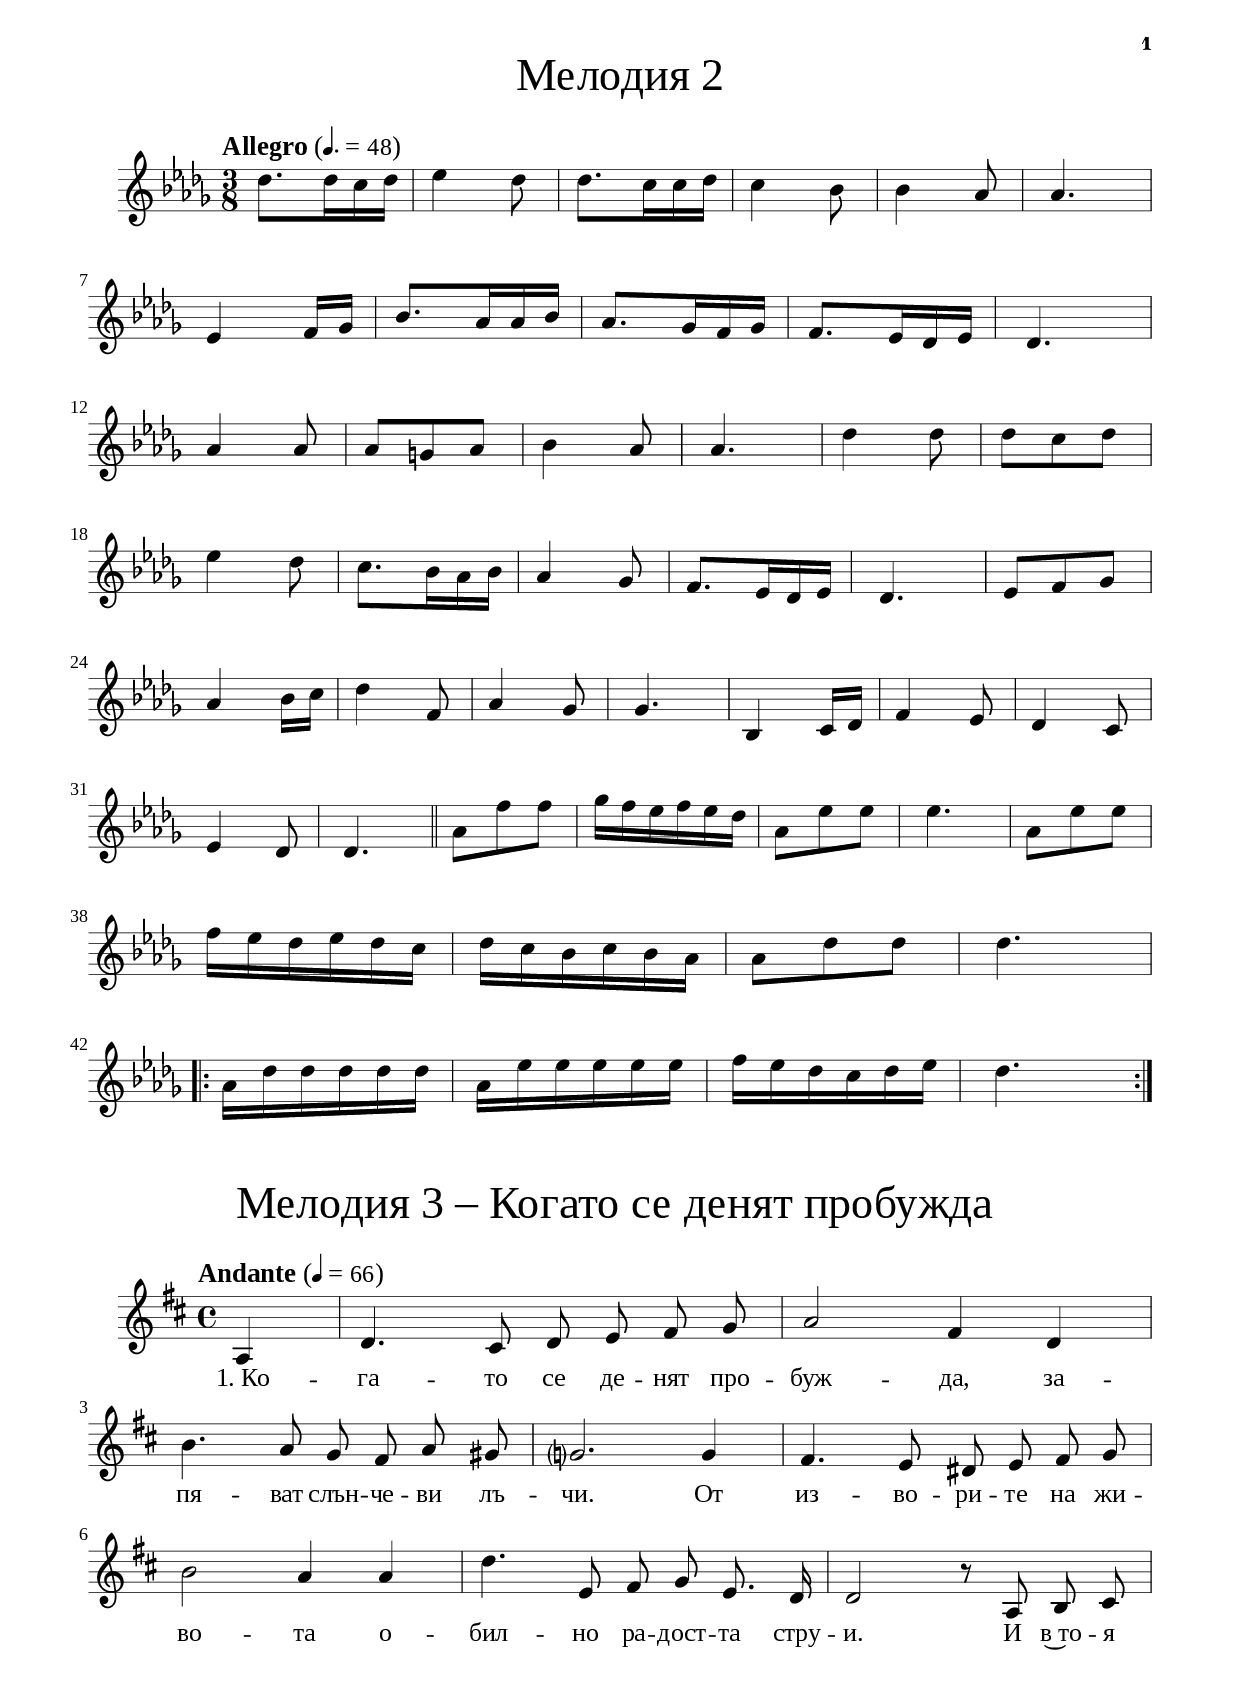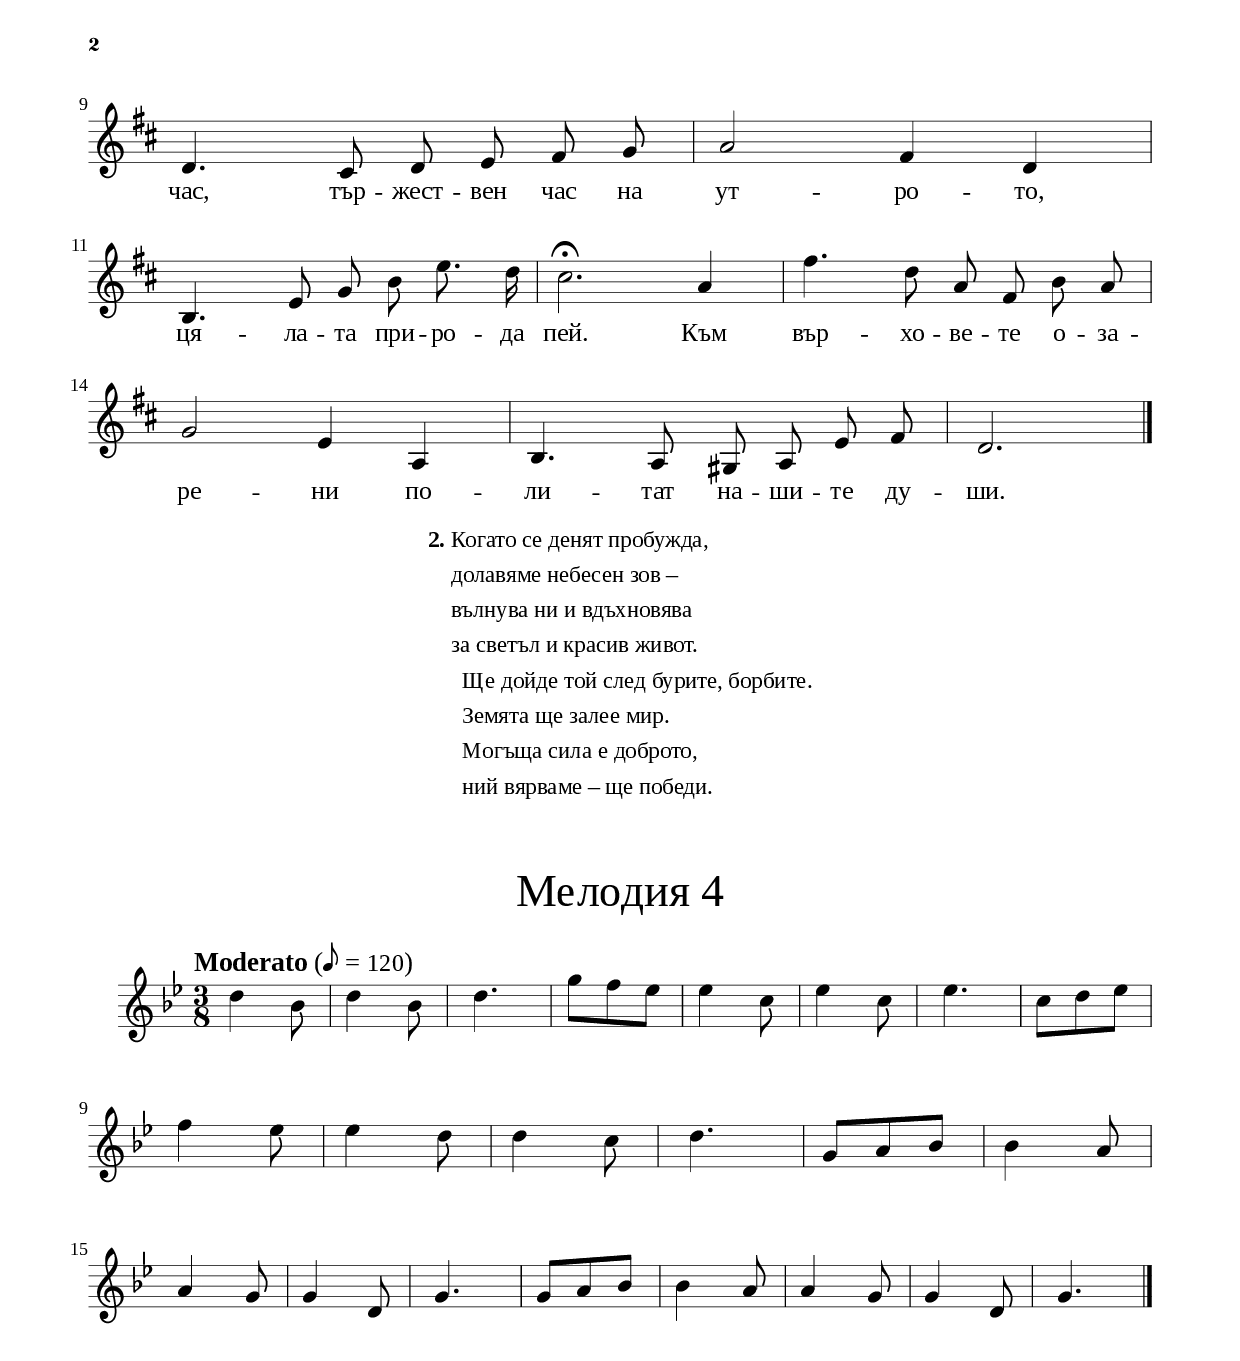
\version "2.24.4"

% include paper part and global functions
\include "include/globals.ily"

\bookpart {
  \label #'ref186
  \tocItem \markup "Мелодия 2"
  \paper {
    print-all-headers = ##t
    print-page-number = ##t
    print-first-page-number = ##t


    % put page numbers on the top and change the font style.
    oddHeaderMarkup = \markup
    \fill-line {
      ""
      \unless \on-first-page-of-part \fromproperty #'header:instrument
      \if \should-print-page-number \abs-fontsize #7 { \number \fromproperty #'page:page-number-string }
    }
    %% evenHeaderMarkup would inherit the value of
    %% oddHeaderMarkup if it were not defined here
    evenHeaderMarkup = \markup
    \fill-line {
      \if \should-print-page-number \abs-fontsize #7 { \number \fromproperty #'page:page-number-string }
      \unless \on-first-page-of-part \fromproperty #'header:instrument
      ""
    }

    oddFooterMarkup = \markup ""

    evenFooterMarkup = ""
    left-margin = 1.5\cm
    right-margin = 1.5\cm
    top-margin = 1\cm
    bottom-margin = 1.2\cm
    ragged-bottom = ##t % do not spread the staves to fill the whole vertical space
    top-markup-spacing.basic-distance = 0\mm % margin between page number and system for the first page
    top-system-spacing.basic-distance = 10\mm % margin between page number and system for the other pages

    % change distance between staves
    system-system-spacing =
    #'((basic-distance . 13.5)
       (minimum-distance . 6)
       (padding . 1)
       (stretchability . 12))
  }
  \score {
    \include "include/score-layout.ily"

    \new Voice \absolute {
      \clef treble
      \key des \major
      \time 3/8
      \tempoFunc "Allegro" 4. "48"
      des''8. des''16 c''16 des''16
      | % 2
      es''4 des''8 | % 3
      des''8. c''16 c''16 des''16
      | % 4
      c''4 bes'8  | % 5
      bes'4  as'8 | % 6
      as'4. \break| % 7
      es'4  f'16  ges'16  | % 8
      bes'8.  as'16  as'16 bes'16  | % 9
      as'8.  ges'16  f'16  ges'16 |
      f'8.  es'16  des'16  es'16 | % 11
      des'4. \break | % 12
      as'4  as'8  | % 13
      as'8  g'8  as'8 | % 14
      bes'4  as'8  | % 15
      as'4.| % 16
      des''4 des ''8 | % 17
      des''8 c''8 des''8 \break | % 18
      es''4 des''8  | % 19
      c''8. bes'16  as'16 bes'16 |
      as'4  ges'8   | % 21
      f'8. es'16 des'16  es'16 | % 22
      des'4. |
      es'8  f'8  ges'8 \break| % 24
      as'4 bes'16 c''16  | % 25
      des''4  f'8 | % 26
      as'4  ges'8 |  % 27
      ges'4. | % 28
      bes4  c'16  des'16   | % 29
      f'4  es'8  |
      des'4  c'8  \break | % 31
      es'4  des'8 | % 32
      des'4. |  \bar "||" % 33
      as'8 f''8 f''8 | % 34
      ges''16 f''16 es''16 f''16
      es''16 des''16  | % 35
      as'8 es''8 es''8 | % 36
      es''4.  | % 37
      as'8 es''8 es''8   | \break  % 38
      f''16 es''16 des''16 es''16
      des''16 c''16 | % 39
      des''16 c''16 bes'16 c''16
      bes'16  as'16 |
      as'8 des''8 des''8 | % 41
      des''4.  | \break  % 42
      \bar ".|:-|" as'16 des''16 des''16 des''16
      des''16 des''16  | % 43
      as'16 es''16 es''16 es''16
      es''16 es''16  | % 44
      f''16 es''16 des''16 c''16
      des''16 es''16 | % 45
      des''4. \bar ":|."
    }

    \addlyrics {}

    \header {
      title = \titleFunc #'ref_desc_17 "Мелодия 2" " Melodija 2 – V radostta na denja"
    }

    \midi{}

  } % score


  \label #'ref188
  \tocItem \markup "Мелодия 3 – Когато се денят пробужда"
  \score {
    \include "include/score-layout.ily"

    \new Voice \relative c' {
      \clef treble
      \key d \major
      \time 4/4
      \tempoFunc "Andante" 4 "66"
      \autoBeamOff
      \partial 4
      a4 | d4. cis8 d8 e8 fis8 g8 | a2 fis4 d4 | \break

      b'4. a8 g fis a gis |g?2. g4 | fis4. e8 dis e fis g | \break

      b2 a4 a |d4. e,8 fis8 g8 e8. d16 | d2 r8 a8 b8 cis8 | \break

      d4. cis8 d e fis g | a2 fis4 d4 | \break

      b4. e8 g b e8. d16 | cis2.\fermata a4 | fis'4. d8 a fis b a \break |

      g2 e4 a,4 | b4. a8 gis a e'8 fis | d2 . \bar "|." \break
    }


    \addlyrics {
      "1. Ко" -- га -- то се де -- нят про -- буж -- да,
      за -- пя -- ват слън -- че -- ви лъ -- чи.
      От из -- во -- ри -- те на жи -- во -- та
      о -- бил -- но ра -- дост -- та стру -- и.
      И в~то -- я час, тър -- жест -- вен час на ут -- ро -- то,
      ця -- ла -- та при -- ро -- да пей.
      Към вър -- хо -- ве -- те о -- за -- ре -- ни
      по -- ли -- тат на -- ши -- те ду -- ши.}

      \header {
        title = \titleFunc #'ref_desc_17 "Мелодия 3 – Когато се денят пробужда " "Melodija – Kogato se denjat probužda"
      }

      \midi{}

    } % score

    \markup \abs-fontsize #11 \override #`(baseline-skip . ,bgCoupletBaselineSkip) {
      \fill-line {
        \column {
          \line {
            \bold "2."
            \column {
              "Когато се денят пробужда,"
              "долавяме небесен зов – "
              "вълнува ни и вдъхновява"
              "за светъл и красив живот."
              "  Ще дойде той след бурите, борбите."
              "  Земята ще залее мир."
              "  Могъща сила е доброто,"
              "  ний вярваме – ще победи."
            }
          }
        }
      }
    }



    \markup \vspace #2

    \label #'ref189
    \tocItem \markup "Мелодия 4"
    \score {
      \include "include/score-layout.ily"

      \new Voice \absolute {
        \clef treble
        \key g \minor
        \time 3/8
        \tempoFunc "Moderato" 8 "120"
        d''4 bes'8 | % 2
        d''4 bes'8 | % 3
        d''4. | % 4
        g''8  f''8 es''8 | % 5
        es''4 c''8 | % 6
        es''4 c''8 | % 7
        es''4. | % 8
        c''8  d''8  es''8 \break | % 9
        f''4 es''8 |
        es''4 d''8 | % 11
        d''4 c''8 | % 12
        d''4. | % 13
        g'8  a'8 bes'8 | % 14
        bes'4  a'8 \break | % 15
        a'4  g'8 | % 16
        g'4  d'8 | % 17
        g'4. | % 18
        g'8 a'8 bes'8 | % 19
        bes'4  a'8 |
        a'4  g'8 | % 21
        g'4  d'8 | % 22
        g'4. \bar "|."
      }

      \addlyrics {
      }

      \header {
        title = \titleFunc #'ref_desc_17 "Мелодия 4" "Melodija – Ozarenie"
      }

      \midi{}

    } % score

  } % bookpart

  % Più mosso
  %
